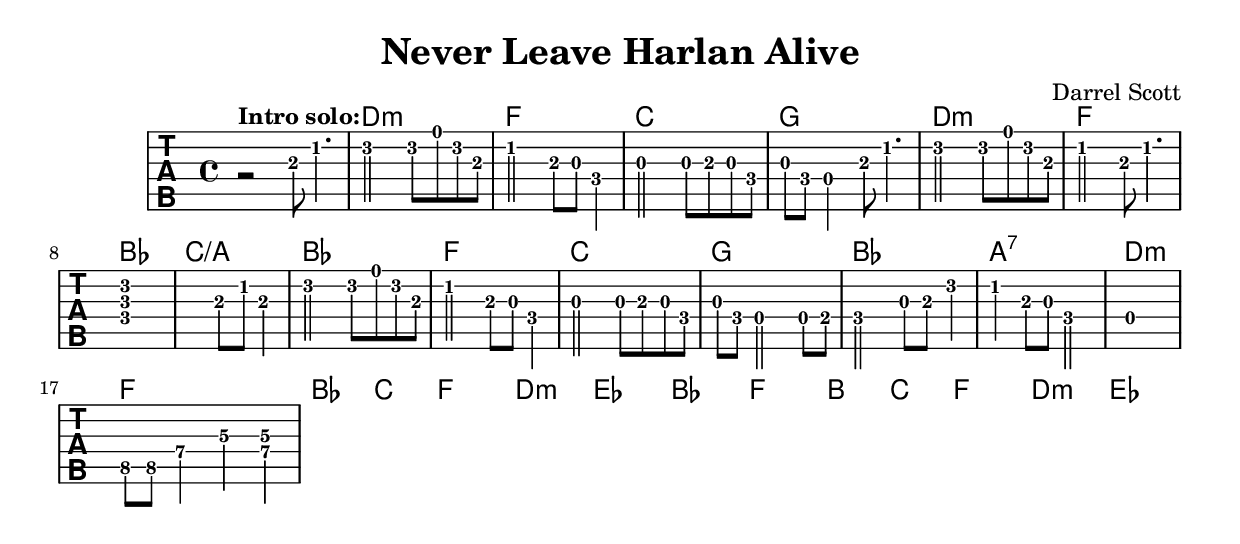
% 
% 
%
\version "2.19.15"
\include "english.ly"
\include "articulate.ly"
\header {
  title = "Never Leave Harlan Alive"
  subtitle = ""
  composer = "Darrel Scott"
}

\layout { \override Voice.StringNumber #'stencil = ##f }

\include "predefined-guitar-fretboards.ly"

chord_music = {
  \time 4/4
   \chordmode  {
    s1 d1:m f c g
    d:m f bf c/a bf f c g bf a:7 d:m 
    \break
    f1 bf2 c2 f1 d:m ef bf f b2 c2 f1 d:m ef 
   } 
}

music = {
  \time 4/4
  \stemDown
   \relative c {
  \override Beam.concaveness = #10000
  \set TabStaff.minimumFret = #0
   r2^\markup { \bold "Intro solo:" }  a'8 c4. | d2 d8 e8 d8 a8 | c2 a8 g8 f4 | g2 g8 a8 g8 f8 |
   g8 f8 d4 a'8 c4. | d2 d8 e8 d8 a8 | c2 a8 c4. | <f, bf d>1 | s2 a8 c8 a4 | d2 d8 e8 d8 a8 
   | c2 a8 g8 f4 | g2 g8 a8 g8 f8 |g8 f8 d2 d8 e8 | f2 g8 a8 d4 | c4 a8 g8 f2 | d1 |
   \set TabStaff.minimumFret = #5
   \break
   f8 f8 a4 c4 
   <a c> 

   }
}


<<
\new ChordNames {
  \chord_music 
}

\new TabStaff {
    \clef moderntab
    \tabFullNotation
    \music
}
>>

\score {
  \unfoldRepeats \articulate
    \music
    \midi {
       \tempo 4 = 130
    }
} 


